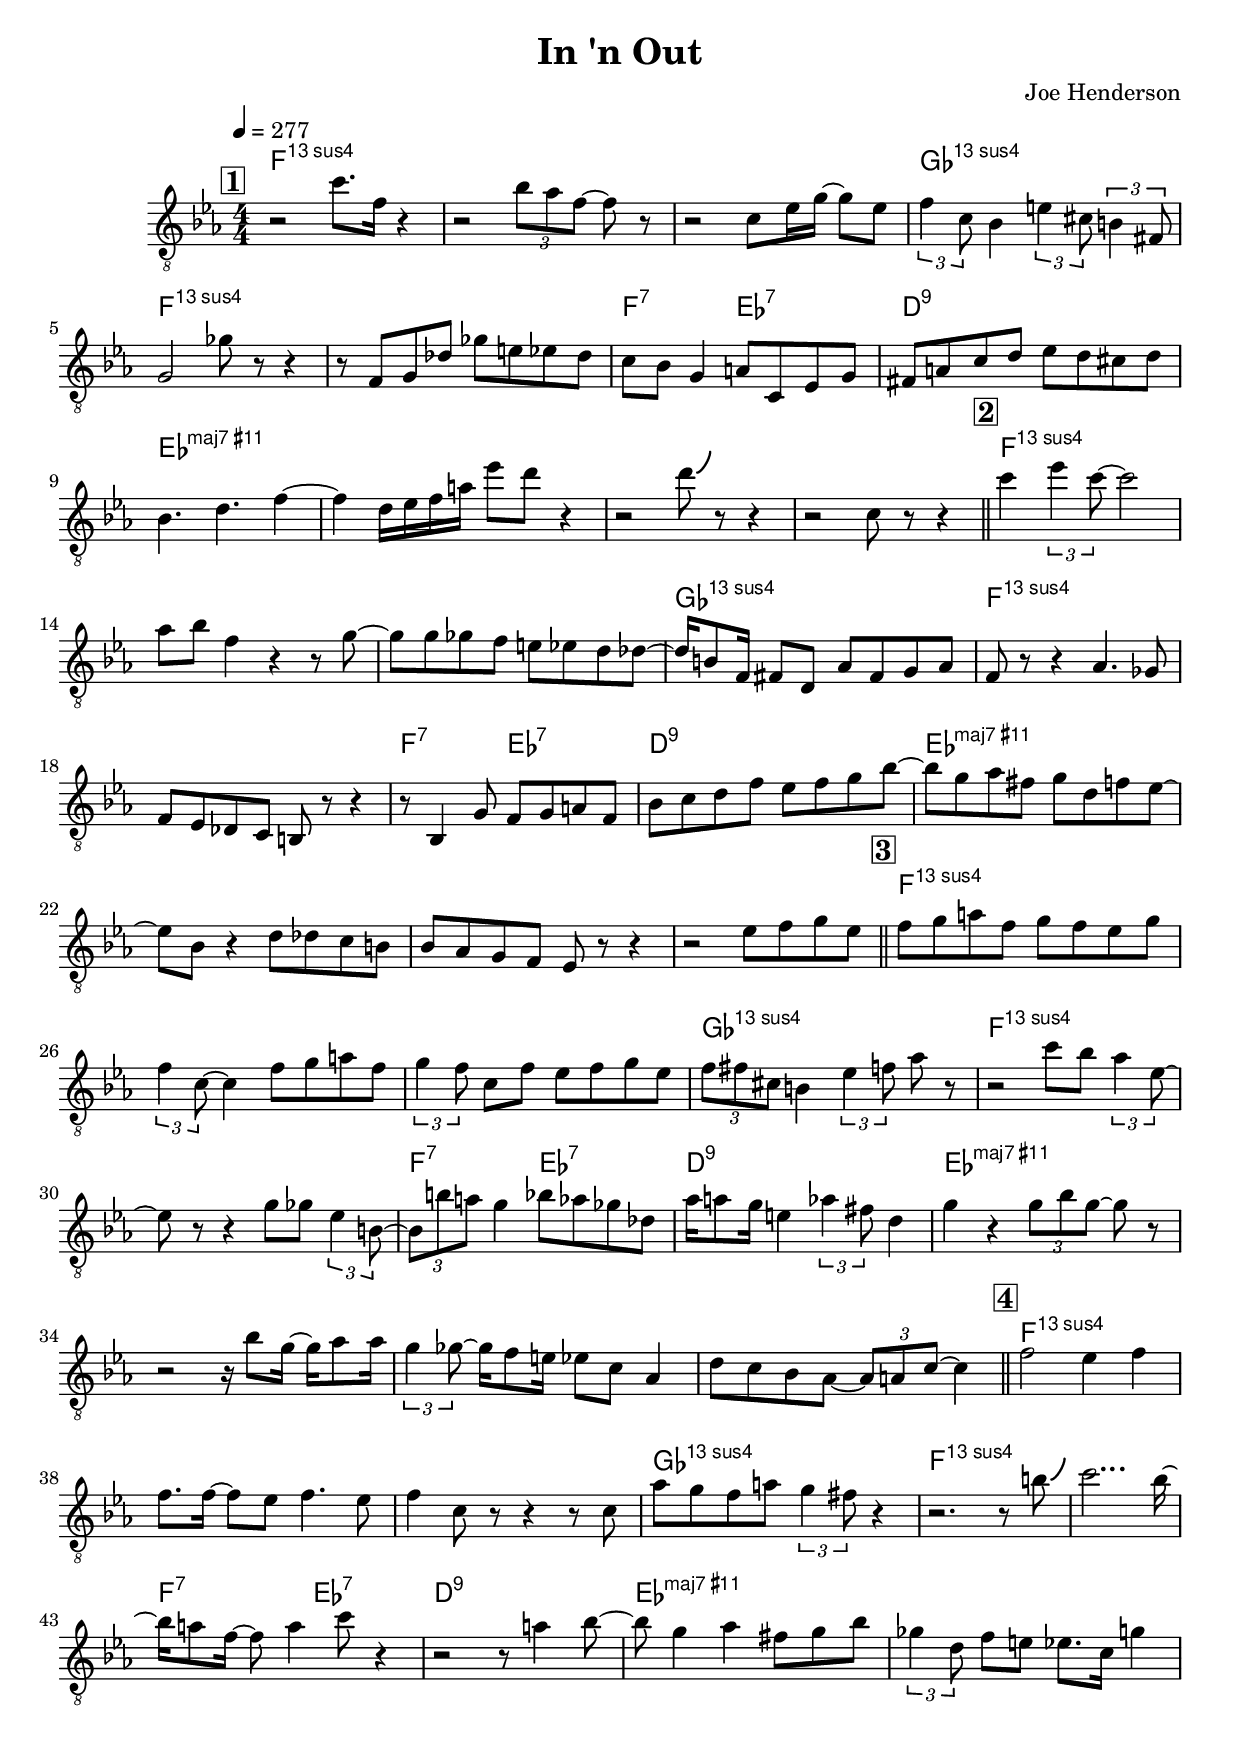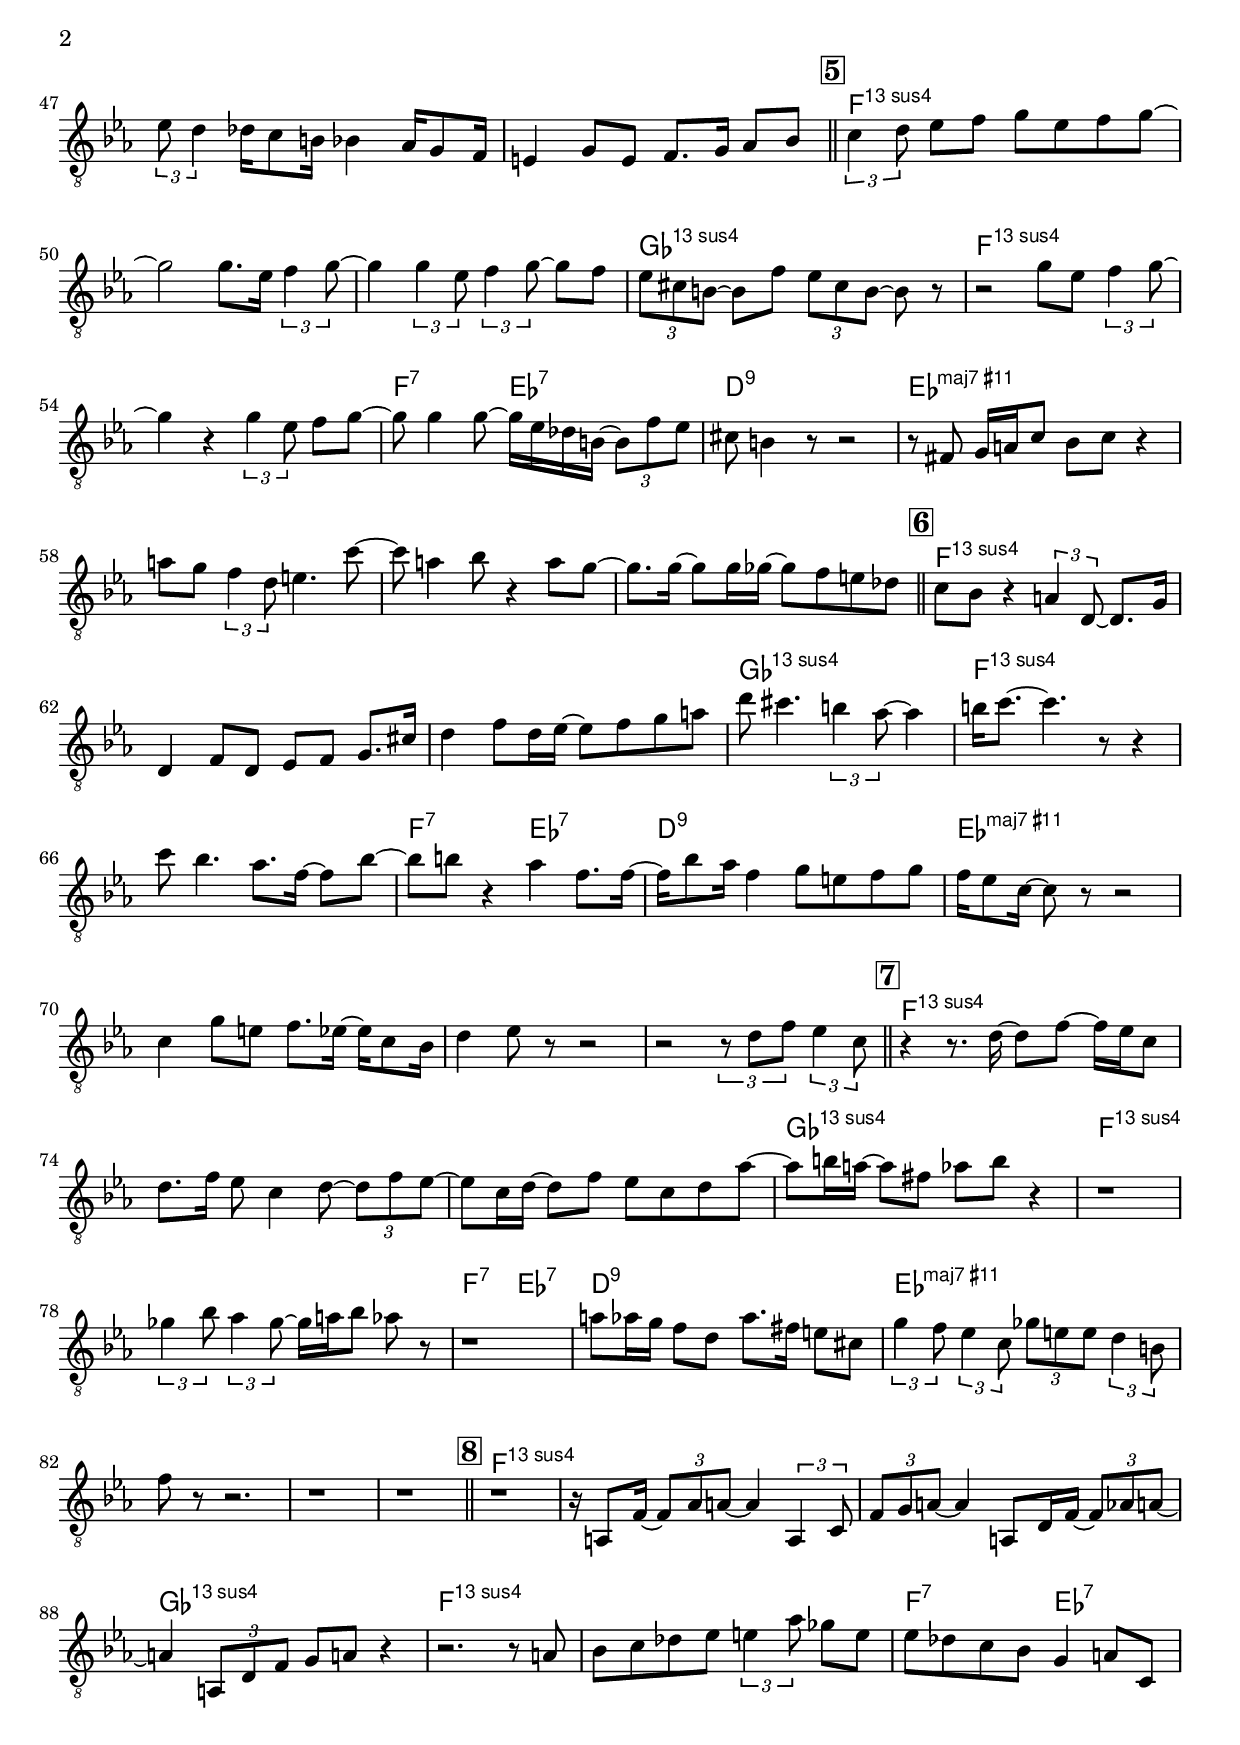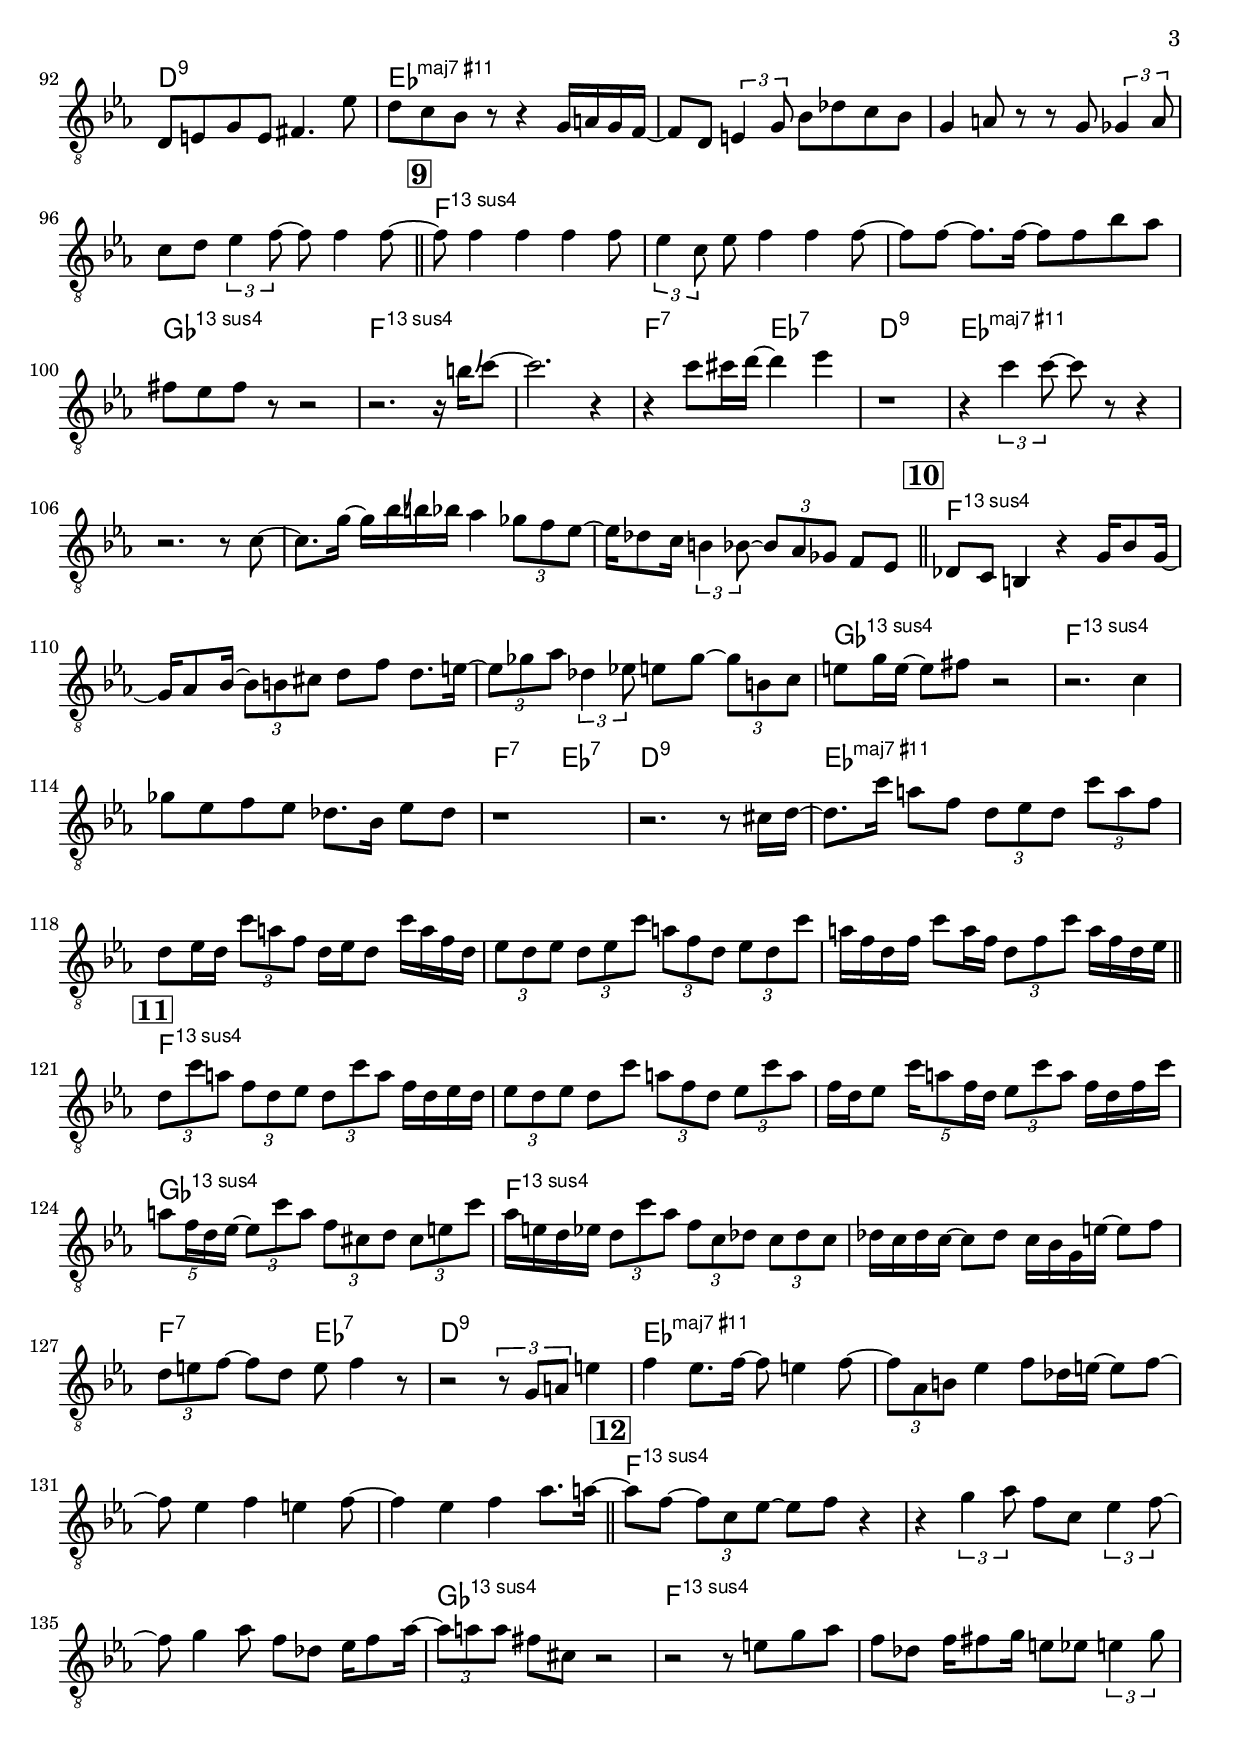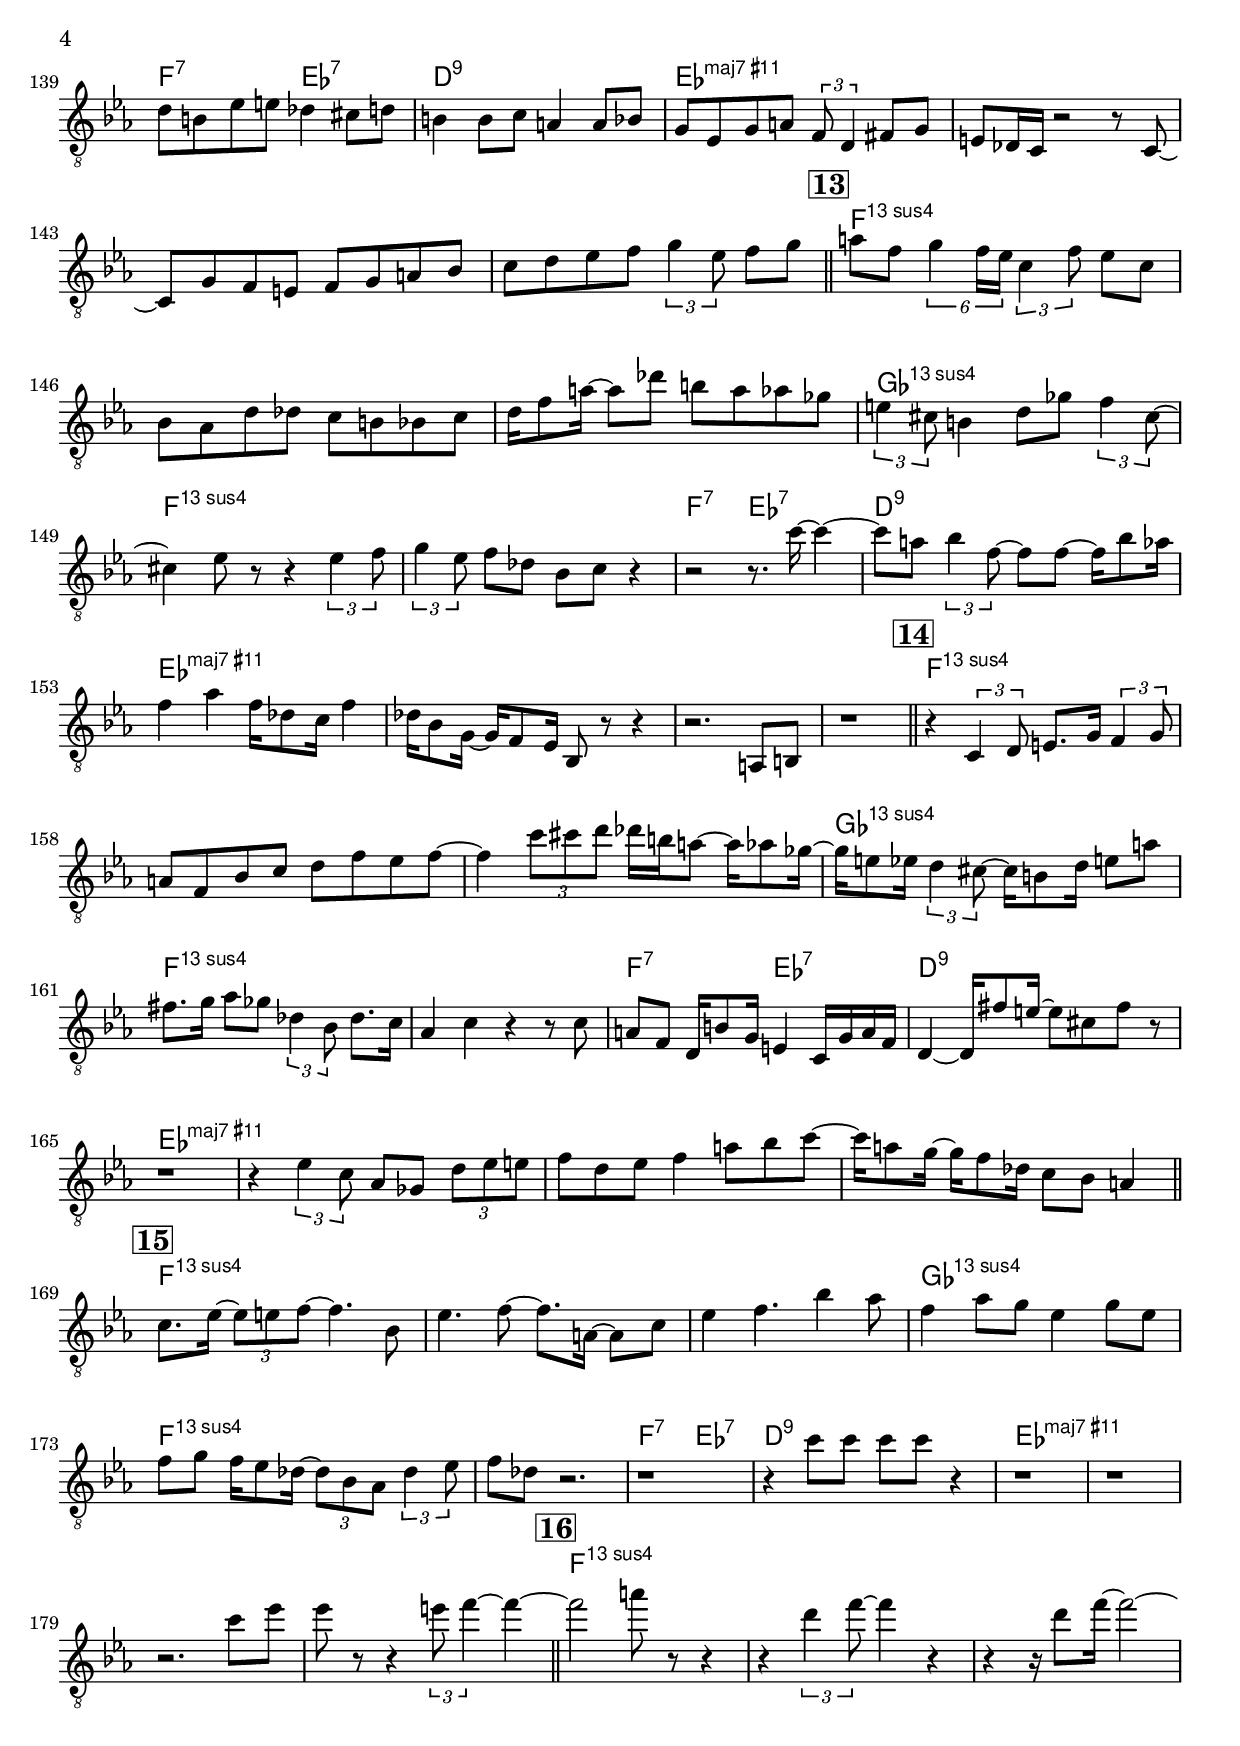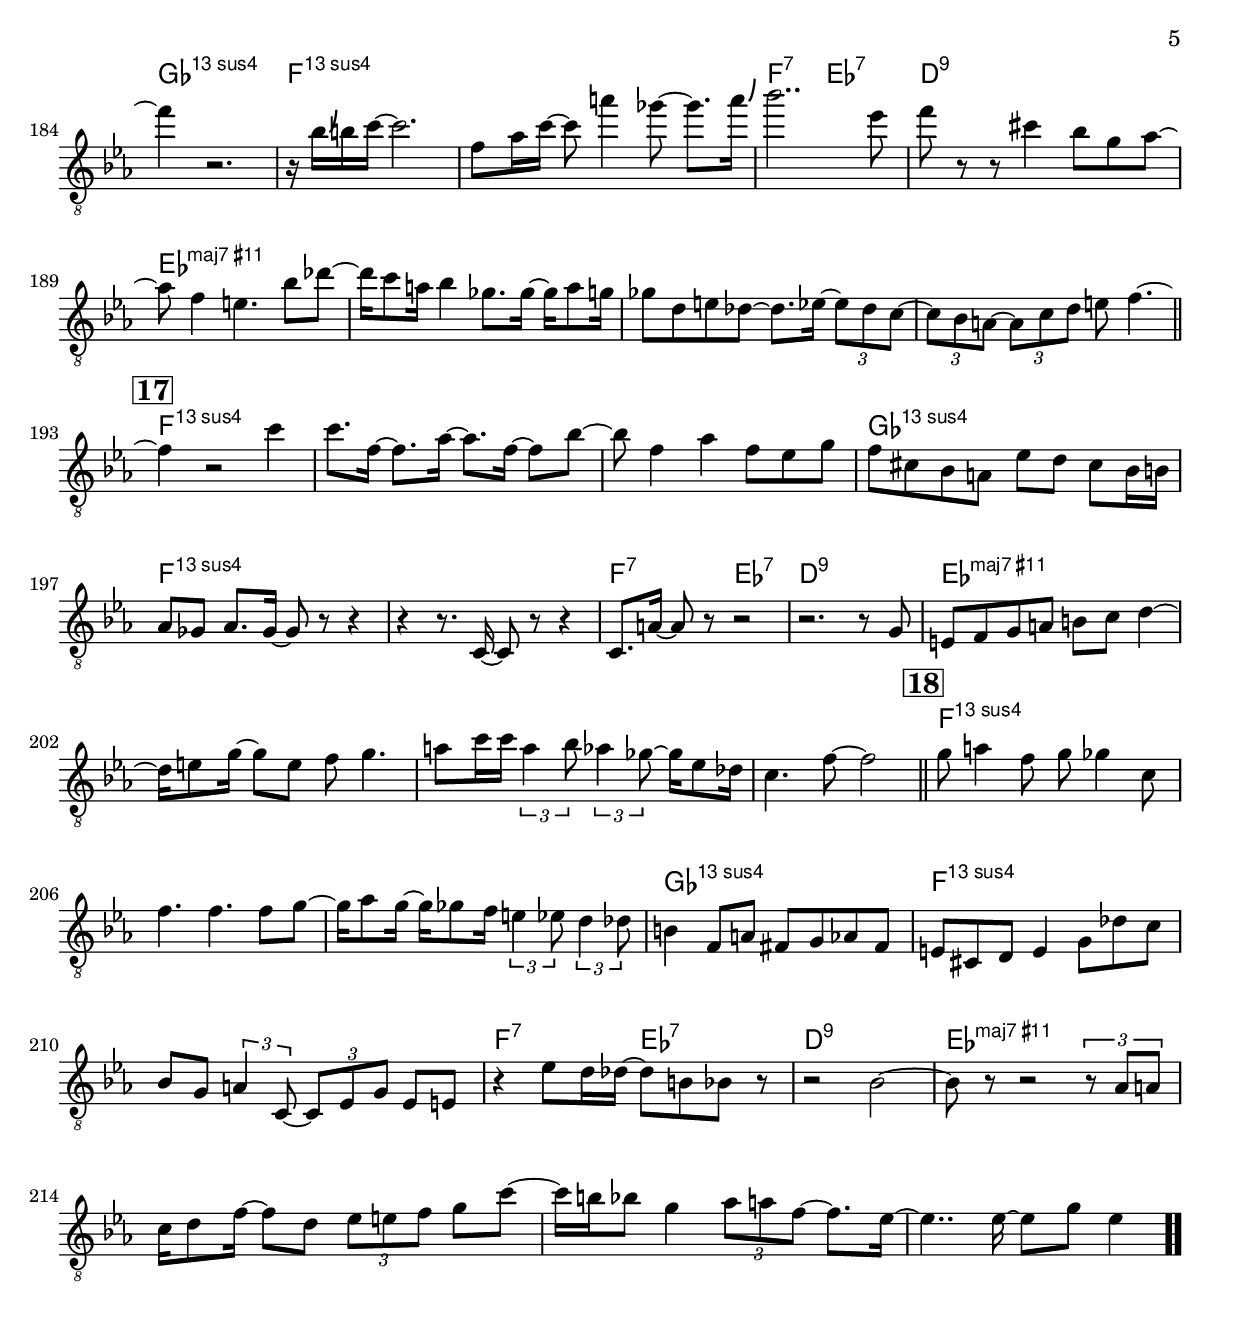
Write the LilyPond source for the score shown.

\version "2.13.2"

#(ly:set-option 'point-and-click #f)

\header {
  title = "In 'n Out"
  composer = "Joe Henderson"
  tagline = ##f
}
global =
{
    \override Staff.TimeSignature #'style = #'()
    \time 4/4
    \clef "treble_8"
    \key es \major
    \override Rest #'direction = #'0
    \override MultiMeasureRest #'staff-position = #0
}
\score
{
<<
    \transpose c' c'

    \new ChordNames { \chords {
      \set majorSevenSymbol = \markup { "maj7" }
      \set minorChordModifier = \markup { \char ##x2013 }
      
      | f1:13sus4.9 | s1 | s1 | ges1:13sus4.9 | f1:13sus4.9 | s1 | f2:7 es2:7 | d1:9 
      | es1:maj11+.9 | s1 | s1 | s1 | f1:13sus4.9 | s1 | s1 | ges1:13sus4.9 
      | f1:13sus4.9 | s1 | f2:7 es2:7 | d1:9 | es1:maj11+.9 | s1 | s1 | s1 
      | f1:13sus4.9 | s1 | s1 | ges1:13sus4.9 | f1:13sus4.9 | s1 | f2:7 es2:7 | d1:9 
      | es1:maj11+.9 | s1 | s1 | s1 | f1:13sus4.9 | s1 | s1 | ges1:13sus4.9 
      | f1:13sus4.9 | s1 | f2:7 es2:7 | d1:9 | es1:maj11+.9 | s1 | s1 | s1 
      | f1:13sus4.9 | s1 | s1 | ges1:13sus4.9 | f1:13sus4.9 | s1 | f2:7 es2:7 | d1:9 
      | es1:maj11+.9 | s1 | s1 | s1 | f1:13sus4.9 | s1 | s1 | ges1:13sus4.9 
      | f1:13sus4.9 | s1 | f2:7 es2:7 | d1:9 | es1:maj11+.9 | s1 | s1 | s1 
      | f1:13sus4.9 | s1 | s1 | ges1:13sus4.9 | f1:13sus4.9 | s1 | f2:7 es2:7 | d1:9 
      | es1:maj11+.9 | s1 | s1 | s1 | f1:13sus4.9 | s1 | s1 | ges1:13sus4.9 
      | f1:13sus4.9 | s1 | f2:7 es2:7 | d1:9 | es1:maj11+.9 | s1 | s1 | s1 
      | f1:13sus4.9 | s1 | s1 | ges1:13sus4.9 | f1:13sus4.9 | s1 | f2:7 es2:7 | d1:9 
      | es1:maj11+.9 | s1 | s1 | s1 | f1:13sus4.9 | s1 | s1 | ges1:13sus4.9 
      | f1:13sus4.9 | s1 | f2:7 es2:7 | d1:9 | es1:maj11+.9 | s1 | s1 | s1 
      | f1:13sus4.9 | s1 | s1 | ges1:13sus4.9 | f1:13sus4.9 | s1 | f2:7 es2:7 | d1:9 
      | es1:maj11+.9 | s1 | s1 | s1 | f1:13sus4.9 | s1 | s1 | ges1:13sus4.9 
      | f1:13sus4.9 | s1 | f2:7 es2:7 | d1:9 | es1:maj11+.9 | s1 | s1 | s1 
      | f1:13sus4.9 | s1 | s1 | ges1:13sus4.9 | f1:13sus4.9 | s1 | f2:7 es2:7 | d1:9 
      | es1:maj11+.9 | s1 | s1 | s1 | f1:13sus4.9 | s1 | s1 | ges1:13sus4.9 
      | f1:13sus4.9 | s1 | f2:7 es2:7 | d1:9 | es1:maj11+.9 | s1 | s1 | s1 
      | f1:13sus4.9 | s1 | s1 | ges1:13sus4.9 | f1:13sus4.9 | s1 | f2:7 es2:7 | d1:9 
      | es1:maj11+.9 | s1 | s1 | s1 | f1:13sus4.9 | s1 | s1 | ges1:13sus4.9 
      | f1:13sus4.9 | s1 | f2:7 es2:7 | d1:9 | es1:maj11+.9 | s1 | s1 | s1 
      | f1:13sus4.9 | s1 | s1 | ges1:13sus4.9 | f1:13sus4.9 | s1 | f2:7 es2:7 | d1:9 
      | es1:maj11+.9 | s1 | s1 | s1 | f1:13sus4.9 | s1 | s1 | ges1:13sus4.9 
      | f1:13sus4.9 | s1 | f2:7 es2:7 | d1:9 | es1:maj11+.9|
      }
      }

    \new Staff
    <<
    \transpose c' c'

    {
      \global
  		%\override Score.MetronomeMark #'transparent = ##t
  		%\override Score.MetronomeMark #'stencil = ##f
  		
  		\override HorizontalBracket #'direction = #UP
  		\override HorizontalBracket #'bracket-flare = #'(0 . 0)
  		
  		\override TextSpanner #'dash-fraction = #1.0
  		\override TextSpanner #'bound-details #'left #'text = \markup{ \concat{\draw-line #'(0 . -1.0) \draw-line #'(1.0 . 0) }}
  		\override TextSpanner #'bound-details #'right #'text = \markup{ \concat{ \draw-line #'(1.0 . 0) \draw-line #'(0 . -1.0) }}
          \set Score.markFormatter = #format-mark-box-numbers


      \tempo 4 = 277
      \set Score.currentBarNumber = #1
     
      \bar "||" \mark \default r2 c''8. f'16 r4 
      | r2 \tuplet 3/2 {bes'8 aes'8 f'8~} f'8 r8 
      | r2 c'8 es'16 g'16~ g'8 es'8 
      | \tuplet 3/2 {f'4 c'8} bes4 \tuplet 3/2 {e'4 cis'8} \tuplet 3/2 {b4 fis8} 
      | g2 ges'8 r8 r4 
      | r8 f8 g8 des'8 ges'8 e'8 es'8 des'8 
      | c'8 bes8 g4 a8 c8 es8 g8 
      | fis8 a8 c'8 d'8 es'8 d'8 cis'8 d'8 
      | bes4. d'4. f'4~ 
      | f'4 d'16 es'16 f'16 a'16 es''8 d''8 r4 
      | r2 d''8\bendAfter #+4  r8 r4 
      | r2 c'8 r8 r4 
      \bar "||" \mark \default c''4 \tuplet 3/2 {es''4 c''8~} c''2 
      | aes'8 bes'8 f'4 r4 r8 g'8~ 
      | g'8 g'8 ges'8 f'8 e'8 es'8 d'8 des'8~ 
      | des'16 b8 f16 fis8 d8 aes8 fis8 g8 aes8 
      | f8 r8 r4 aes4. ges8 
      | f8 es8 des8 c8 b,8 r8 r4 
      | r8 bes,4 g8 f8 g8 a8 f8 
      | bes8 c'8 d'8 f'8 es'8 f'8 g'8 bes'8~ 
      | bes'8 g'8 aes'8 fis'8 g'8 d'8 f'8 es'8~ 
      | es'8 bes8 r4 d'8 des'8 c'8 b8 
      | bes8 aes8 g8 f8 es8 r8 r4 
      | r2 es'8 f'8 g'8 es'8 
      \bar "||" \mark \default f'8 g'8 a'8 f'8 g'8 f'8 es'8 g'8 
      | \tuplet 3/2 {f'4 c'8~} c'4 f'8 g'8 a'8 f'8 
      | \tuplet 3/2 {g'4 f'8} c'8 f'8 es'8 f'8 g'8 es'8 
      | \tuplet 3/2 {f'8 fis'8 cis'8} b4 \tuplet 3/2 {es'4 f'8} aes'8 r8 
      | r2 c''8 bes'8 \tuplet 3/2 {aes'4 es'8~} 
      | es'8 r8 r4 g'8 ges'8 \tuplet 3/2 {es'4 b8~} 
      | \tuplet 3/2 {b8 b'8 a'8} g'4 bes'8 aes'8 ges'8 des'8 
      | aes'16 a'8 g'16 e'4 \tuplet 3/2 {aes'4 fis'8} d'4 
      | g'4 r4 \tuplet 3/2 {g'8 bes'8 g'8~} g'8 r8 
      | r2 r16 bes'8 g'16~ g'16 aes'8 aes'16 
      | \tuplet 3/2 {g'4 ges'8~} ges'16 f'8 e'16 es'8 c'8 aes4 
      | d'8 c'8 bes8 aes8~ \tuplet 3/2 {aes8 a8 c'8~} c'4 
      \bar "||" \mark \default f'2 es'4 f'4 
      | f'8. f'16~ f'8 es'8 f'4. es'8 
      | f'4 c'8 r8 r4 r8 c'8 
      | aes'8 g'8 f'8 a'8 \tuplet 3/2 {g'4 fis'8} r4 
      | r2. r8 b'8\bendAfter #+4  
      | c''2... bes'16~ 
      | bes'16 a'8 f'16~ f'8 a'4 c''8 r4 
      | r2 r8 a'4 bes'8~ 
      | bes'8 g'4 aes'4 fis'8 g'8 bes'8 
      | \tuplet 3/2 {ges'4 d'8} f'8 e'8 es'8. c'16 g'4 
      | \tuplet 3/2 {es'8 d'4} des'16 c'8 b16 bes4 aes16 g8 f16 
      | e4 g8 e8 f8. g16 aes8 bes8 
      \bar "||" \mark \default \tuplet 3/2 {c'4 d'8} es'8 f'8 g'8 es'8 f'8 g'8~ 
      | g'2 g'8. es'16 \tuplet 3/2 {f'4 g'8~} 
      | g'4 \tuplet 3/2 {g'4 es'8} \tuplet 3/2 {f'4 g'8~} g'8 f'8 
      | \tuplet 3/2 {es'8 cis'8 b8~} b8 f'8 \tuplet 3/2 {es'8 cis'8 b8~} b8 r8 
      | r2 g'8 es'8 \tuplet 3/2 {f'4 g'8~} 
      | g'4 r4 \tuplet 3/2 {g'4 es'8} f'8 g'8~ 
      | g'8 g'4 g'8~ g'16 es'16 des'16 b16~ \tuplet 3/2 {b8 f'8 es'8} 
      | cis'8 b4 r8 r2 
      | r8 fis8 g16 a16 c'8 bes8 c'8 r4 
      | a'8 g'8 \tuplet 3/2 {f'4 d'8} e'4. c''8~ 
      | c''8 a'4 bes'8 r4 a'8 g'8~ 
      | g'8. g'16~ g'8 g'16 ges'16~ ges'8 f'8 e'8 des'8 
      \bar "||" \mark \default c'8 bes8 r4 \tuplet 3/2 {a4 d8~} d8. g16 
      | d4 f8 d8 es8 f8 g8. cis'16 
      | d'4 f'8 d'16 es'16~ es'8 f'8 g'8 a'8 
      | d''8 cis''4. \tuplet 3/2 {b'4 aes'8~} aes'4 
      | b'16 c''8.~ c''4. r8 r4 
      | c''8 bes'4. aes'8. f'16~ f'8 bes'8~ 
      | bes'8 b'8 r4 aes'4 f'8. f'16~ 
      | f'16 bes'8 aes'16 f'4 g'8 e'8 f'8 g'8 
      | f'16 es'8 c'16~ c'8 r8 r2 
      | c'4 g'8 e'8 f'8. es'16~ es'16 c'8 bes16 
      | d'4 es'8 r8 r2 
      | r2 \tuplet 3/2 {r8 d'8 f'8} \tuplet 3/2 {es'4 c'8} 
      \bar "||" \mark \default r4 r8. d'16~ d'8 f'8~ f'16 es'16 c'8 
      | d'8. f'16 es'8 c'4 d'8~ \tuplet 3/2 {d'8 f'8 es'8~} 
      | es'8 c'16 d'16~ d'8 f'8 es'8 c'8 d'8 aes'8~ 
      | aes'8 b'16 a'16~ a'8 fis'8 aes'8 b'8 r4 
      | r1 
      | \tuplet 3/2 {ges'4 bes'8} \tuplet 3/2 {aes'4 ges'8~} ges'16 a'16 bes'8 aes'8 r8 
      | r1 
      | a'8 aes'16 g'16 f'8 d'8 aes'8. fis'16 e'8 cis'8 
      | \tuplet 3/2 {g'4 f'8} \tuplet 3/2 {es'4 c'8} \tuplet 3/2 {ges'8 e'8 e'8} \tuplet 3/2 {d'4 b8} 
      | f'8 r8 r2. 
      | r1 
      | r1 
      \bar "||" \mark \default r1 
      | r16 a,8 f16~ \tuplet 3/2 {f8 aes8 a8~} a4 \tuplet 3/2 {a,4 c8} 
      | \tuplet 3/2 {f8 g8 a8~} a4 a,8 d16 f16~ \tuplet 3/2 {f8 aes8 a8~} 
      | a4 \tuplet 3/2 {a,8 d8 f8} g8 a8 r4 
      | r2. r8 a8 
      | bes8 c'8 des'8 es'8 \tuplet 3/2 {e'4 aes'8} ges'8 e'8 
      | es'8 des'8 c'8 bes8 g4 a8 c8 
      | d8 e8 g8 e8 fis4. es'8 
      | d'8 c'8 bes8 r8 r4 g16 a16 g16 f16~ 
      | f8 d8 \tuplet 3/2 {e4 g8} bes8 des'8 c'8 bes8 
      | g4 a8 r8 r8 g8 \tuplet 3/2 {ges4 a8} 
      | c'8 d'8 \tuplet 3/2 {es'4 f'8~} f'8 f'4 f'8~ 
      \bar "||" \mark \default f'8 f'4 f'4 f'4 f'8 
      | \tuplet 3/2 {es'4 c'8} es'8 f'4 f'4 f'8~ 
      | f'8 f'8~ f'8. f'16~ f'8 f'8 bes'8 aes'8 
      | fis'8 es'8 fis'8 r8 r2 
      | r2. r16 b'16\bendAfter #+4  c''8~ 
      | c''2. r4 
      | r4 c''8 cis''16 d''16~ d''4 es''4 
      | r1 
      | r4 \tuplet 3/2 {c''4 c''8~} c''8 r8 r4 
      | r2. r8 c'8~ 
      | c'8. g'16~ g'16 bes'16\bendAfter #+4  b'16 bes'16 aes'4 \tuplet 3/2 {ges'8 f'8 es'8~} 
      | es'16 des'8 c'16 \tuplet 3/2 {b4 bes8~} \tuplet 3/2 {bes8 aes8 ges8} f8 es8 
      \bar "||" \mark \default des8 c8 b,4 r4 g16 bes8 g16~ 
      | g16 aes8 bes16~ \tuplet 3/2 {bes8 b8 cis'8} d'8 f'8 d'8. e'16~ 
      | \tuplet 3/2 {e'8 ges'8 aes'8} \tuplet 3/2 {des'4 es'8} e'8 ges'8~ \tuplet 3/2 {ges'8 b8 c'8} 
      | e'8 g'16 e'16~ e'8 fis'8 r2 
      | r2. c'4 
      | ges'8 es'8 f'8 es'8 des'8. bes16 es'8 des'8 
      | r1 
      | r2. r8 cis'16 d'16~ 
      | d'8. c''16 a'8 f'8 \tuplet 3/2 {d'8 es'8 d'8} \tuplet 3/2 {c''8 a'8 f'8} 
      | d'8 es'16 d'16 \tuplet 3/2 {c''8 a'8 f'8} d'16 es'16 d'8 c''16 a'16 f'16 d'16 
      | \tuplet 3/2 {es'8 d'8 es'8} \tuplet 3/2 {d'8 es'8 c''8} \tuplet 3/2 {a'8 f'8 d'8} \tuplet 3/2 {es'8 d'8 c''8} 
      | a'16 f'16 d'16 f'16 c''8 a'16 f'16 \tuplet 3/2 {d'8 f'8 c''8} a'16 f'16 d'16 es'16 
      \bar "||" \mark \default \tuplet 3/2 {d'8 c''8 a'8} \tuplet 3/2 {f'8 d'8 es'8} \tuplet 3/2 {d'8 c''8 a'8} f'16 d'16 es'16 d'16 
      | \tuplet 3/2 {es'8 d'8 es'8} d'8 c''8 \tuplet 3/2 {a'8 f'8 d'8} \tuplet 3/2 {es'8 c''8 a'8} 
      | f'16 d'16 es'8 \tuplet 5/4 {c''16 a'8 f'16 d'16} \tuplet 3/2 {es'8 c''8 a'8} f'16 d'16 f'16 c''16 
      | \tuplet 5/4 {a'8 f'16 d'16 es'16~} \tuplet 3/2 {es'8 c''8 a'8} \tuplet 3/2 {f'8 cis'8 d'8} \tuplet 3/2 {cis'8 e'8 c''8} 
      | aes'16 e'16 d'16 es'16 \tuplet 3/2 {d'8 c''8 aes'8} \tuplet 3/2 {f'8 c'8 des'8} \tuplet 3/2 {c'8 des'8 c'8} 
      | des'16 c'16 des'16 c'16~ c'8 des'8 c'16 bes16 g16 e'16~ e'8 f'8 
      | \tuplet 3/2 {d'8 e'8 f'8~} f'8 d'8 e'8 f'4 r8 
      | r2 \tuplet 3/2 {r8 g8 a8} e'4 
      | f'4 es'8. f'16~ f'8 e'4 f'8~ 
      | \tuplet 3/2 {f'8 aes8 b8} es'4 f'8 des'16 e'16~ e'8 f'8~ 
      | f'8 es'4 f'4 e'4 f'8~ 
      | f'4 es'4 f'4 aes'8. a'16~ 
      \bar "||" \mark \default a'8 f'8~ \tuplet 3/2 {f'8 c'8 es'8~} es'8 f'8 r4 
      | r4 \tuplet 3/2 {g'4 aes'8} f'8 c'8 \tuplet 3/2 {es'4 f'8~} 
      | f'8 g'4 aes'8 f'8 des'8 es'16 f'8 aes'16~ 
      | \tuplet 3/2 {aes'8 a'8 a'8} fis'8 cis'8 r2 
      | r2 r8 e'8 g'8 aes'8 
      | f'8 des'8 f'16 fis'8 g'16 e'8 es'8 \tuplet 3/2 {e'4 g'8} 
      | d'8 b8 es'8 e'8 des'4 cis'8 d'8 
      | b4 b8 c'8 a4 a8 bes8 
      | g8 es8 g8 a8 \tuplet 3/2 {f8 d4} fis8 g8 
      | e8 des16 c16 r2 r8 c8~ 
      | c8 g8 f8 e8 f8 g8 a8 bes8 
      | c'8 d'8 es'8 f'8 \tuplet 3/2 {g'4 es'8} f'8 g'8 
      \bar "||" \mark \default a'8 f'8 \tuplet 6/4 {g'4 f'16 es'16} \tuplet 3/2 {c'4 f'8} es'8 c'8 
      | bes8 aes8 d'8 des'8 c'8 b8 bes8 c'8 
      | d'16 f'8 a'16~ a'8 des''8 b'8 a'8 aes'8 ges'8 
      | \tuplet 3/2 {e'4 cis'8} b4 d'8 ges'8 \tuplet 3/2 {f'4 cis'8~} 
      | cis'4 es'8 r8 r4 \tuplet 3/2 {es'4 f'8} 
      | \tuplet 3/2 {g'4 es'8} f'8 des'8 bes8 c'8 r4 
      | r2 r8. c''16~ c''4~ 
      | c''8 a'8 \tuplet 3/2 {bes'4 f'8~} f'8 f'8~ f'16 bes'8 aes'16 
      | f'4 aes'4 f'16 des'8 c'16 f'4 
      | des'16 bes8 g16~ g16 f8 es16 bes,8 r8 r4 
      | r2. a,8 b,8 
      | r1 
      \bar "||" \mark \default r4 \tuplet 3/2 {c4 d8} e8. g16 \tuplet 3/2 {f4 g8} 
      | a8 f8 bes8 c'8 d'8 f'8 es'8 f'8~ 
      | f'4 \tuplet 3/2 {c''8 cis''8 d''8} des''16 b'16 a'8~ a'16 aes'8 ges'16~ 
      | ges'16 e'8 es'16 \tuplet 3/2 {d'4 cis'8~} cis'16 b8 d'16 e'8 a'8 
      | fis'8. g'16 aes'8 ges'8 \tuplet 3/2 {des'4 bes8} des'8. c'16 
      | aes4 c'4 r4 r8 c'8 
      | a8 f8 d16 b8 g16 e4 c16 g16 a16 f16 
      | d4~ d16 fis'8 e'16~ e'8 cis'8 fis'8 r8 
      | r1 
      | r4 \tuplet 3/2 {es'4 c'8} aes8 ges8 \tuplet 3/2 {d'8 es'8 e'8} 
      | f'8 d'8 es'8 f'4 a'8 bes'8 c''8~ 
      | c''16 a'8 g'16~ g'16 f'8 des'16 c'8 bes8 a4 
      \bar "||" \mark \default c'8. es'16~ \tuplet 3/2 {es'8 e'8 f'8~} f'4. bes8 
      | es'4. f'8~ f'8. a16~ a8 c'8 
      | es'4 f'4. bes'4 aes'8 
      | f'4 aes'8 g'8 es'4 g'8 es'8 
      | f'8 g'8 f'16 es'8 des'16~ \tuplet 3/2 {des'8 bes8 aes8} \tuplet 3/2 {des'4 es'8} 
      | f'8 des'8 r2. 
      | r1 
      | r4 c''8 c''8 c''8 c''8 r4 
      | r1 
      | r1 
      | r2. c''8 es''8 
      | es''8 r8 r4 \tuplet 3/2 {e''8 f''4~} f''4~ 
      \bar "||" \mark \default f''2 a''8 r8 r4 
      | r4 \tuplet 3/2 {d''4 f''8~} f''4 r4 
      | r4 r16 d''8 f''16~ f''2~ 
      | f''4 r2. 
      | r16 bes'16\bendAfter #+4  b'16 c''16~ c''2. 
      | f'8 aes'16 c''16~ c''8 a''4 ges''8~ ges''8. a''16\bendAfter #+4  
      | bes''2.. es''8 
      | f''8 r8 r8 cis''4 bes'8 g'8 aes'8~ 
      | aes'8 f'4 e'4. bes'8 des''8~ 
      | des''16 c''8 a'16 bes'4 ges'8. ges'16~ ges'16 a'8 g'16 
      | ges'8 d'8 e'8 des'8~ des'8. es'16~ \tuplet 3/2 {es'8 des'8 c'8~} 
      | \tuplet 3/2 {c'8 bes8 a8~} \tuplet 3/2 {a8 c'8 d'8} e'8 f'4.~ 
      \bar "||" \mark \default f'4 r2 c''4 
      | c''8. f'16~ f'8. aes'16~ aes'8. f'16~ f'8 bes'8~ 
      | bes'8 f'4 aes'4 f'8 es'8 g'8 
      | f'8 cis'8 bes8 a8 es'8 d'8 cis'8 bes16 b16 
      | aes8 ges8 aes8. ges16~ ges8 r8 r4 
      | r4 r8. c16~ c8 r8 r4 
      | c8. a16~ a8 r8 r2 
      | r2. r8 g8 
      | e8 f8 g8 a8 b8 c'8 d'4~ 
      | d'16 e'8 g'16~ g'8 e'8 f'8 g'4. 
      | a'8 c''16 c''16 \tuplet 3/2 {a'4 bes'8} \tuplet 3/2 {aes'4 ges'8~} ges'16 es'8 des'16 
      | c'4. f'8~ f'2 
      \bar "||" \mark \default g'8 a'4 f'8 g'8 ges'4 c'8 
      | f'4. f'4. f'8 g'8~ 
      | g'16 aes'8 g'16~ g'16 ges'8 f'16 \tuplet 3/2 {e'4 es'8} \tuplet 3/2 {d'4 des'8} 
      | b4 f8 a8 fis8 g8 aes8 fis8 
      | e8 cis8 d8 e4 g8 des'8 c'8 
      | bes8 g8 \tuplet 3/2 {a4 c8~} \tuplet 3/2 {c8 es8 g8} es8 e8 
      | r4 es'8 d'16 des'16~ des'8 b8 bes8 r8 
      | r2 bes2~ 
      | bes8 r8 r2 \tuplet 3/2 {r8 aes8 a8} 
      | c'16 d'8 f'16~ f'8 d'8 \tuplet 3/2 {es'8 e'8 f'8} g'8 c''8~ 
      | c''16 b'16 bes'8 g'4 \tuplet 3/2 {aes'8 a'8 f'8~} f'8. es'16~ 
      | es'4.. es'16~ es'8 g'8 es'4\bar  ".."
    }
    >>
>>    
}
